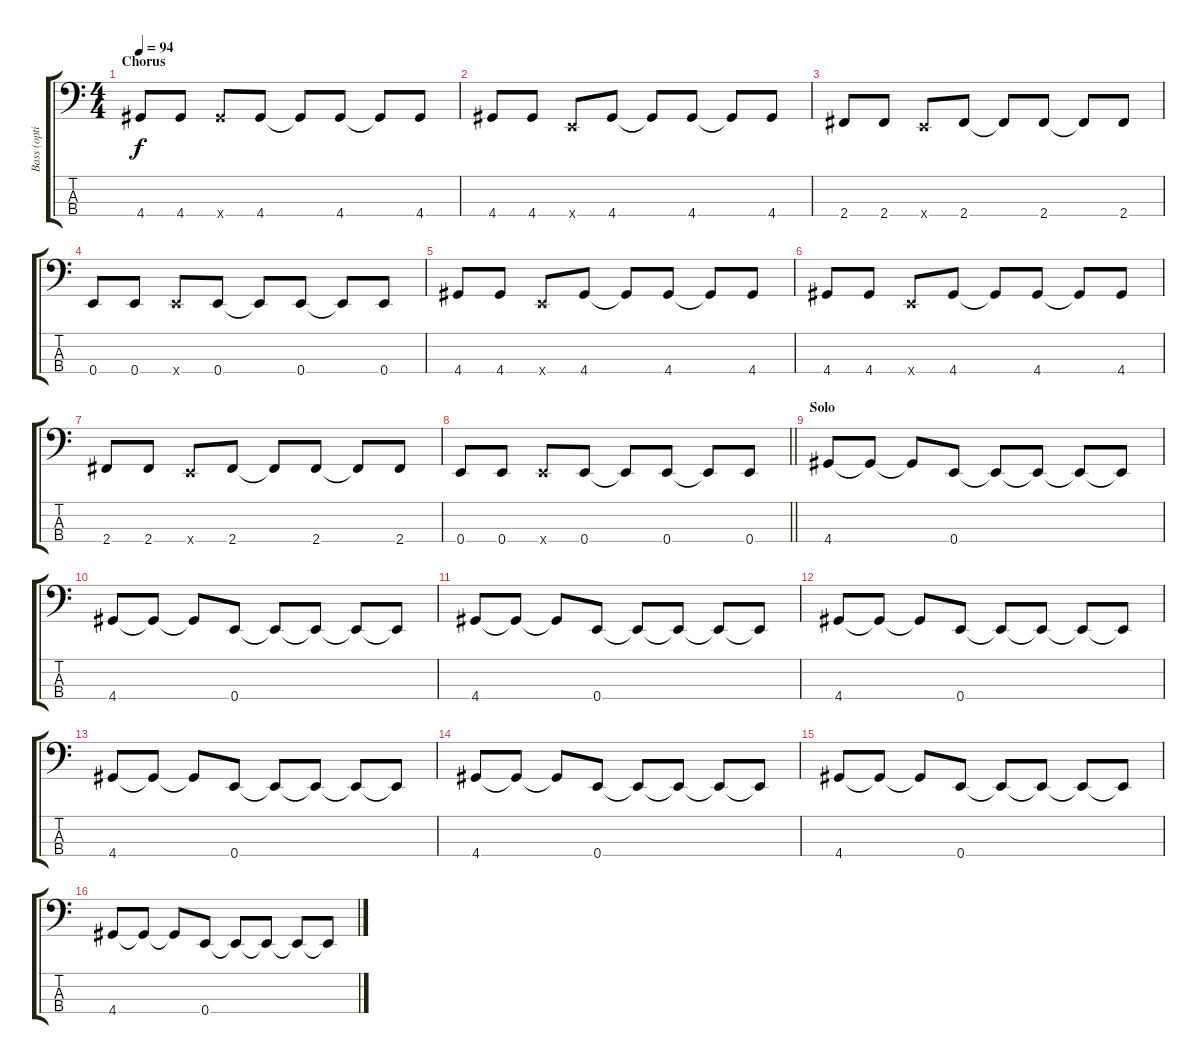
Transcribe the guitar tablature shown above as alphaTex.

\track ("Bass (optional)" "Bass (opti") {instrument electricbasspick}
\staff {score tabs}
\tuning (G2 D2 A1 E1) {hide}
\ts (4 4)
\section ("" "Chorus")
\tempo 94
\clef f4
\ks c
4.4.8{dy f} 4.4.8 4.4{x}.8 4.4.8 4.4{t}.8 4.4.8 4.4{t}.8 4.4.8 |
4.4.8 4.4.8 0.4{x}.8 4.4.8 4.4{t}.8 4.4.8 4.4{t}.8 4.4.8 |
2.4.8 2.4.8 0.4{x}.8 2.4.8 2.4{t}.8 2.4.8 2.4{t}.8 2.4.8 |
0.4.8 0.4.8 0.4{x}.8 0.4.8 0.4{t}.8 0.4.8 0.4{t}.8 0.4.8 |
4.4.8 4.4.8 0.4{x}.8 4.4.8 4.4{t}.8 4.4.8 4.4{t}.8 4.4.8 |
4.4.8 4.4.8 0.4{x}.8 4.4.8 4.4{t}.8 4.4.8 4.4{t}.8 4.4.8 |
2.4.8 2.4.8 0.4{x}.8 2.4.8 2.4{t}.8 2.4.8 2.4{t}.8 2.4.8 |
\barLineRight lightlight
0.4.8 0.4.8 0.4{x}.8 0.4.8 0.4{t}.8 0.4.8 0.4{t}.8 0.4.8 |
\section ("" "Solo")
4.4.8 4.4{t}.8 4.4{t}.8 0.4.8 0.4{t}.8 0.4{t}.8 0.4{t}.8 0.4{t}.8 |
4.4.8 4.4{t}.8 4.4{t}.8 0.4.8 0.4{t}.8 0.4{t}.8 0.4{t}.8 0.4{t}.8 |
4.4.8 4.4{t}.8 4.4{t}.8 0.4.8 0.4{t}.8 0.4{t}.8 0.4{t}.8 0.4{t}.8 |
4.4.8 4.4{t}.8 4.4{t}.8 0.4.8 0.4{t}.8 0.4{t}.8 0.4{t}.8 0.4{t}.8 |
4.4.8 4.4{t}.8 4.4{t}.8 0.4.8 0.4{t}.8 0.4{t}.8 0.4{t}.8 0.4{t}.8 |
4.4.8 4.4{t}.8 4.4{t}.8 0.4.8 0.4{t}.8 0.4{t}.8 0.4{t}.8 0.4{t}.8 |
4.4.8 4.4{t}.8 4.4{t}.8 0.4.8 0.4{t}.8 0.4{t}.8 0.4{t}.8 0.4{t}.8 |
4.4.8 4.4{t}.8 4.4{t}.8 0.4.8 0.4{t}.8 0.4{t}.8 0.4{t}.8 0.4{t}.8
